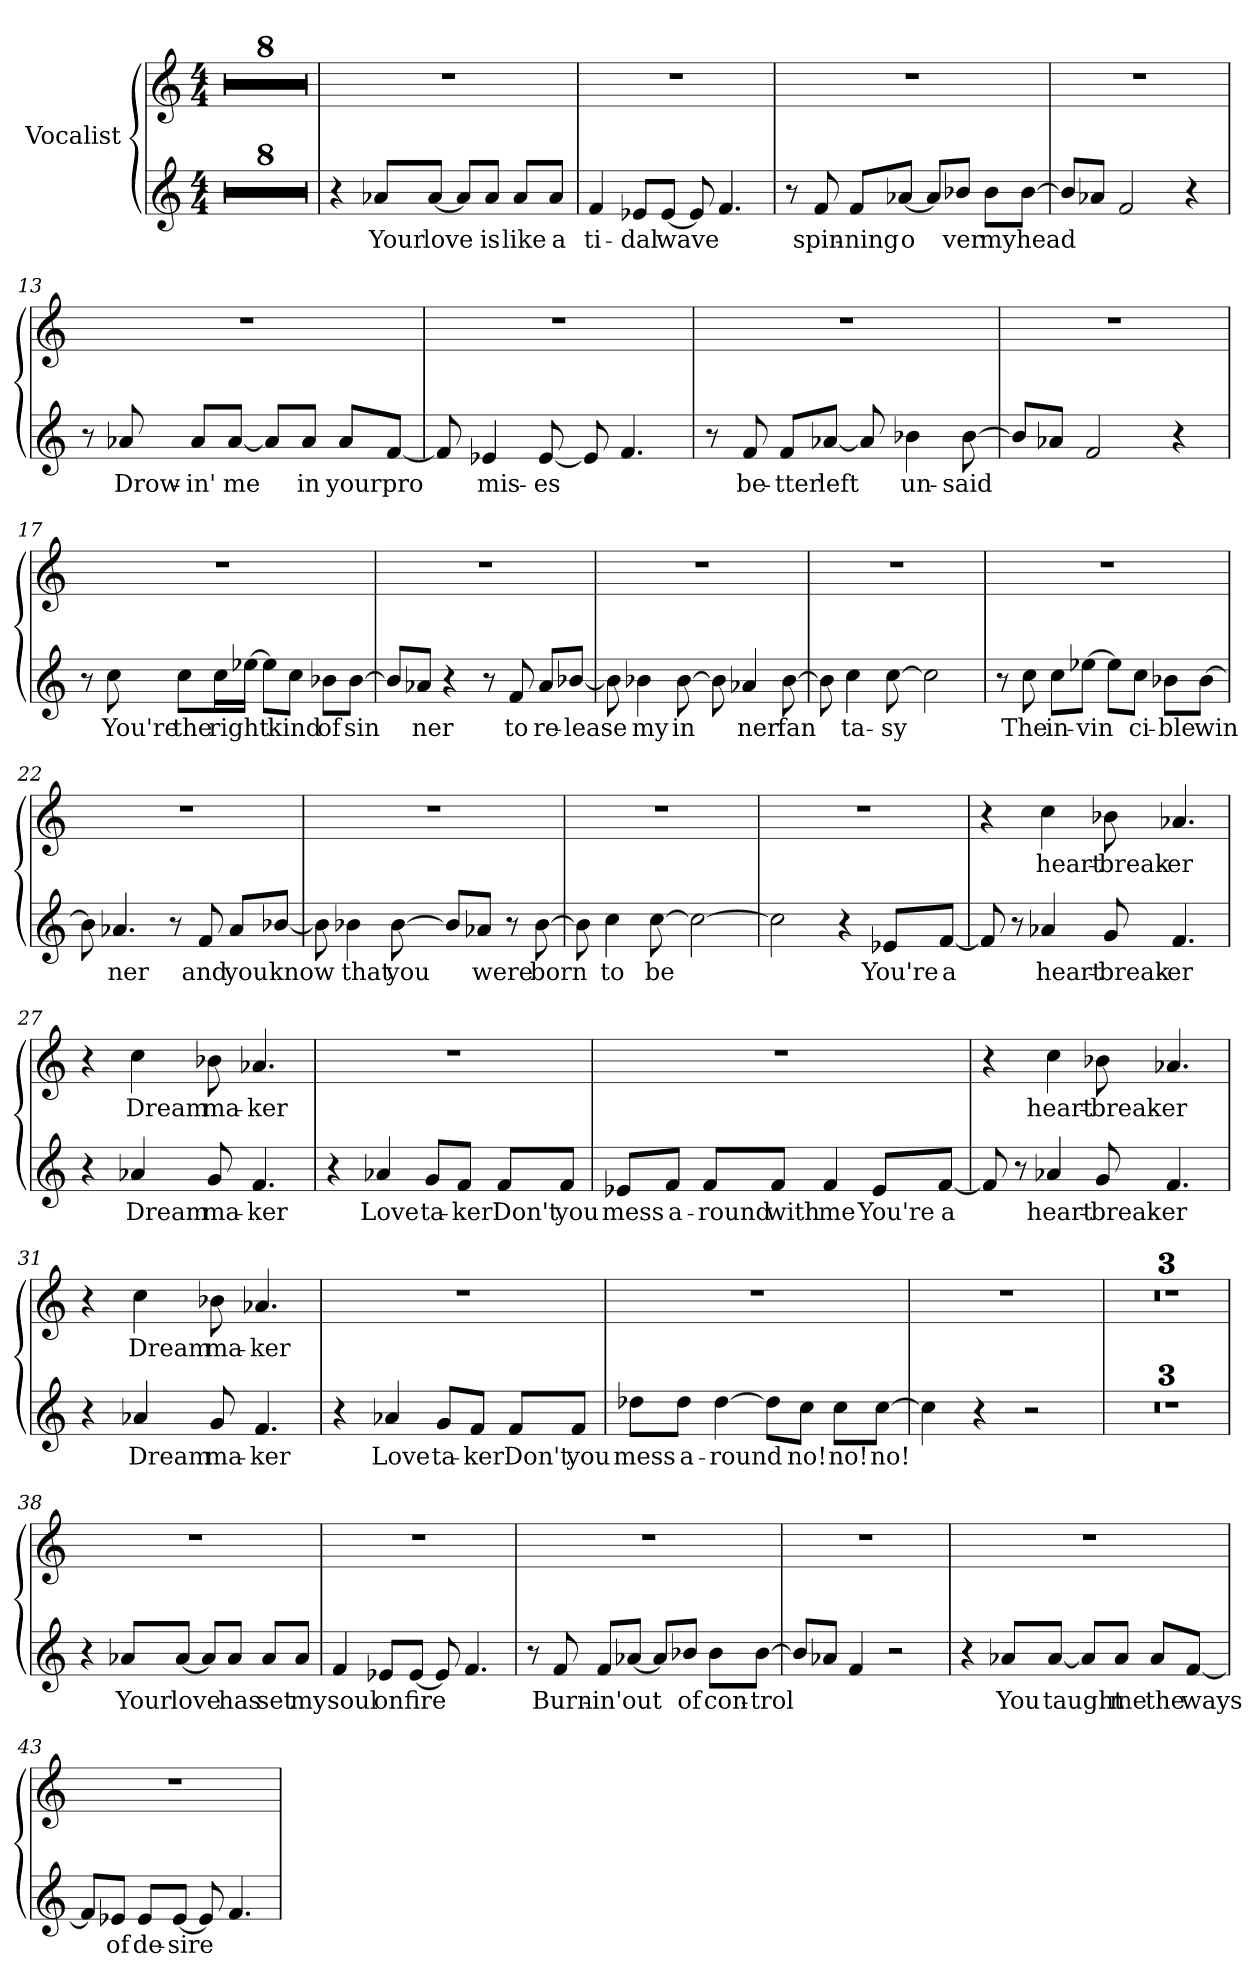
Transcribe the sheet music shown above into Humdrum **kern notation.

**kern	**text	**kern	**text
*part1	*part1	*part1	*part1
*staff2	*staff2	*staff1	*staff1
*I"Vocalist	*	*	*
*clefG2	*	*clefG2	*
*M4/4	*	*M4/4	*
=1	=1	=1	=1
*clefG2	*	*clefG2	*
*M4/4	*	*M4/4	*
1r	.	1r	.
=2	=2	=2	=2
1r	.	1r	.
=3	=3	=3	=3
1r	.	1r	.
=4	=4	=4	=4
1r	.	1r	.
=5	=5	=5	=5
1r	.	1r	.
=6	=6	=6	=6
1r	.	1r	.
=7	=7	=7	=7
1r	.	1r	.
=8	=8	=8	=8
1r	.	1r	.
=9	=9	=9	=9
4r	.	1r	.
8a-X/L	Your	.	.
[8a-/J	love	.	.
8a-/L]	_	.	.
8a-/J	is	.	.
8a-/L	like	.	.
8a-/J	a	.	.
=10	=10	=10	=10
4f	ti-	1r	.
8e-X/L	-dal	.	.
[8e-/J	wave	.	.
8e-]	_	.	.
4.f	_	.	.
=11	=11	=11	=11
8r	.	1r	.
8f	spin-	.	.
8f/L	-ning	.	.
[8a-X/J	o-	.	.
8a-/L]	_	.	.
8b-X/J	-ver	.	.
8b-\L	my	.	.
[8b-\J	head	.	.
=12	=12	=12	=12
8b-/L]	_	1r	.
8a-X/J	_	.	.
2f	_	.	.
4r	.	.	.
=13	=13	=13	=13
8r	.	1r	.
8a-X	Drow-	.	.
8a-/L	-in'	.	.
[8a-/J	me	.	.
8a-/L]	_	.	.
8a-/J	in	.	.
8a-/L	your	.	.
[8f/J	pro-	.	.
=14	=14	=14	=14
8f]	_	1r	.
4e-X	-mis-	.	.
[8e-	-es	.	.
8e-]	_	.	.
4.f	_	.	.
=15	=15	=15	=15
8r	.	1r	.
8f	be-	.	.
8f/L	-tter	.	.
[8a-X/J	left	.	.
8a-]	_	.	.
4b-X	un-	.	.
[8b-	-said	.	.
=16	=16	=16	=16
8b-/L]	_	1r	.
8a-X/J	_	.	.
2f	_	.	.
4r	.	.	.
=17	=17	=17	=17
8r	.	1r	.
8cc	You're	.	.
8cc\L	the	.	.
16cc\L	right	.	.
[16ee-X\JJ	_	.	.
8ee-\L]	_	.	.
8cc\J	kind	.	.
8b-X\L	of	.	.
[8b-\J	sin-	.	.
=18	=18	=18	=18
8b-/L]	_	1r	.
8a-X/J	-ner	.	.
4r	.	.	.
8r	.	.	.
8f	to	.	.
8a-/L	re-	.	.
[8b-X/J	-lease	.	.
=19	=19	=19	=19
8b-]	_	1r	.
4b-X	my	.	.
[8b-	in-	.	.
8b-]	_	.	.
4a-X	-ner	.	.
[8b-	fan-	.	.
=20	=20	=20	=20
8b-]	_	1r	.
4cc	-ta-	.	.
[8cc	-sy	.	.
2cc]	_	.	.
=21	=21	=21	=21
8r	.	1r	.
8cc	The	.	.
8cc\L	in-	.	.
[8ee-X\J	-vin-	.	.
8ee-\L]	_	.	.
8cc\J	-ci-	.	.
8b-X\L	-ble	.	.
[8b-\J	win-	.	.
=22	=22	=22	=22
8b-]	_	1r	.
4.a-X	-ner	.	.
8r	.	.	.
8f	and	.	.
8a-/L	you	.	.
[8b-X/J	know	.	.
=23	=23	=23	=23
8b-]	_	1r	.
4b-X	that	.	.
[8b-	you	.	.
8b-/L]	_	.	.
8a-X/J	were	.	.
8r	.	.	.
[8b-	born	.	.
=24	=24	=24	=24
8b-]	_	1r	.
4cc	to	.	.
[8cc	be	.	.
2cc_	_	.	.
=25	=25	=25	=25
2cc]	_	1r	.
4r	.	.	.
8e-X/L	You're	.	.
[8f/J	a	.	.
=26	=26	=26	=26
8f]	_	4r	.
8r	.	.	.
4a-X	heart-	4cc	heart-
8g	-break-	8b-X	-break-
4.f	-er	4.a-X	-er
=27	=27	=27	=27
4r	.	4r	.
4a-X	Dream	4cc	Dream
8g	ma-	8b-X	ma-
4.f	-ker	4.a-X	-ker
=28	=28	=28	=28
4r	.	1r	.
4a-X	Love	.	.
8g/L	ta-	.	.
8f/J	-ker	.	.
8f/L	Don't	.	.
8f/J	you	.	.
=29	=29	=29	=29
8e-X/L	mess	1r	.
8f/J	a-	.	.
8f/L	-round	.	.
8f/J	with	.	.
4f	me	.	.
8e-/L	You're	.	.
[8f/J	a	.	.
=30	=30	=30	=30
8f]	_	4r	.
8r	.	.	.
4a-X	heart-	4cc	heart-
8g	-break-	8b-X	-break-
4.f	-er	4.a-X	-er
=31	=31	=31	=31
4r	.	4r	.
4a-X	Dream	4cc	Dream
8g	ma-	8b-X	ma-
4.f	-ker	4.a-X	-ker
=32	=32	=32	=32
4r	.	1r	.
4a-X	Love	.	.
8g/L	ta-	.	.
8f/J	-ker	.	.
8f/L	Don't	.	.
8f/J	you	.	.
=33	=33	=33	=33
8dd-X\L	mess	1r	.
8dd-\J	a-	.	.
[4dd-	-round	.	.
8dd-\L]	_	.	.
8cc\J	no!	.	.
8cc\L	no!	.	.
[8cc\J	no!	.	.
=34	=34	=34	=34
4cc]	_	1r	.
4r	.	.	.
2r	.	.	.
=35	=35	=35	=35
1r	.	1r	.
=36	=36	=36	=36
1r	.	1r	.
=37	=37	=37	=37
1r	.	1r	.
=38	=38	=38	=38
4r	.	1r	.
8a-X/L	Your	.	.
[8a-/J	love	.	.
8a-/L]	_	.	.
8a-/J	has	.	.
8a-/L	set	.	.
8a-/J	my	.	.
=39	=39	=39	=39
4f	soul	1r	.
8e-X/L	on	.	.
[8e-/J	fire	.	.
8e-]	_	.	.
4.f	_	.	.
=40	=40	=40	=40
8r	.	1r	.
8f	Burn-	.	.
8f/L	-in'	.	.
[8a-X/J	out	.	.
8a-/L]	_	.	.
8b-X/J	of	.	.
8b-\L	con-	.	.
[8b-\J	-trol	.	.
=41	=41	=41	=41
8b-/L]	_	1r	.
8a-X/J	_	.	.
4f	_	.	.
2r	.	.	.
=42	=42	=42	=42
4r	.	1r	.
8a-X/L	You	.	.
[8a-/J	taught	.	.
8a-/L]	_	.	.
8a-/J	me	.	.
8a-/L	the	.	.
[8f/J	ways	.	.
=43	=43	=43	=43
8f/L]	_	1r	.
8e-X/J	of	.	.
8e-/L	de-	.	.
[8e-/J	-sire	.	.
8e-]	_	.	.
4.f	_	.	.
=	=	=	=
*-	*-	*-	*-
